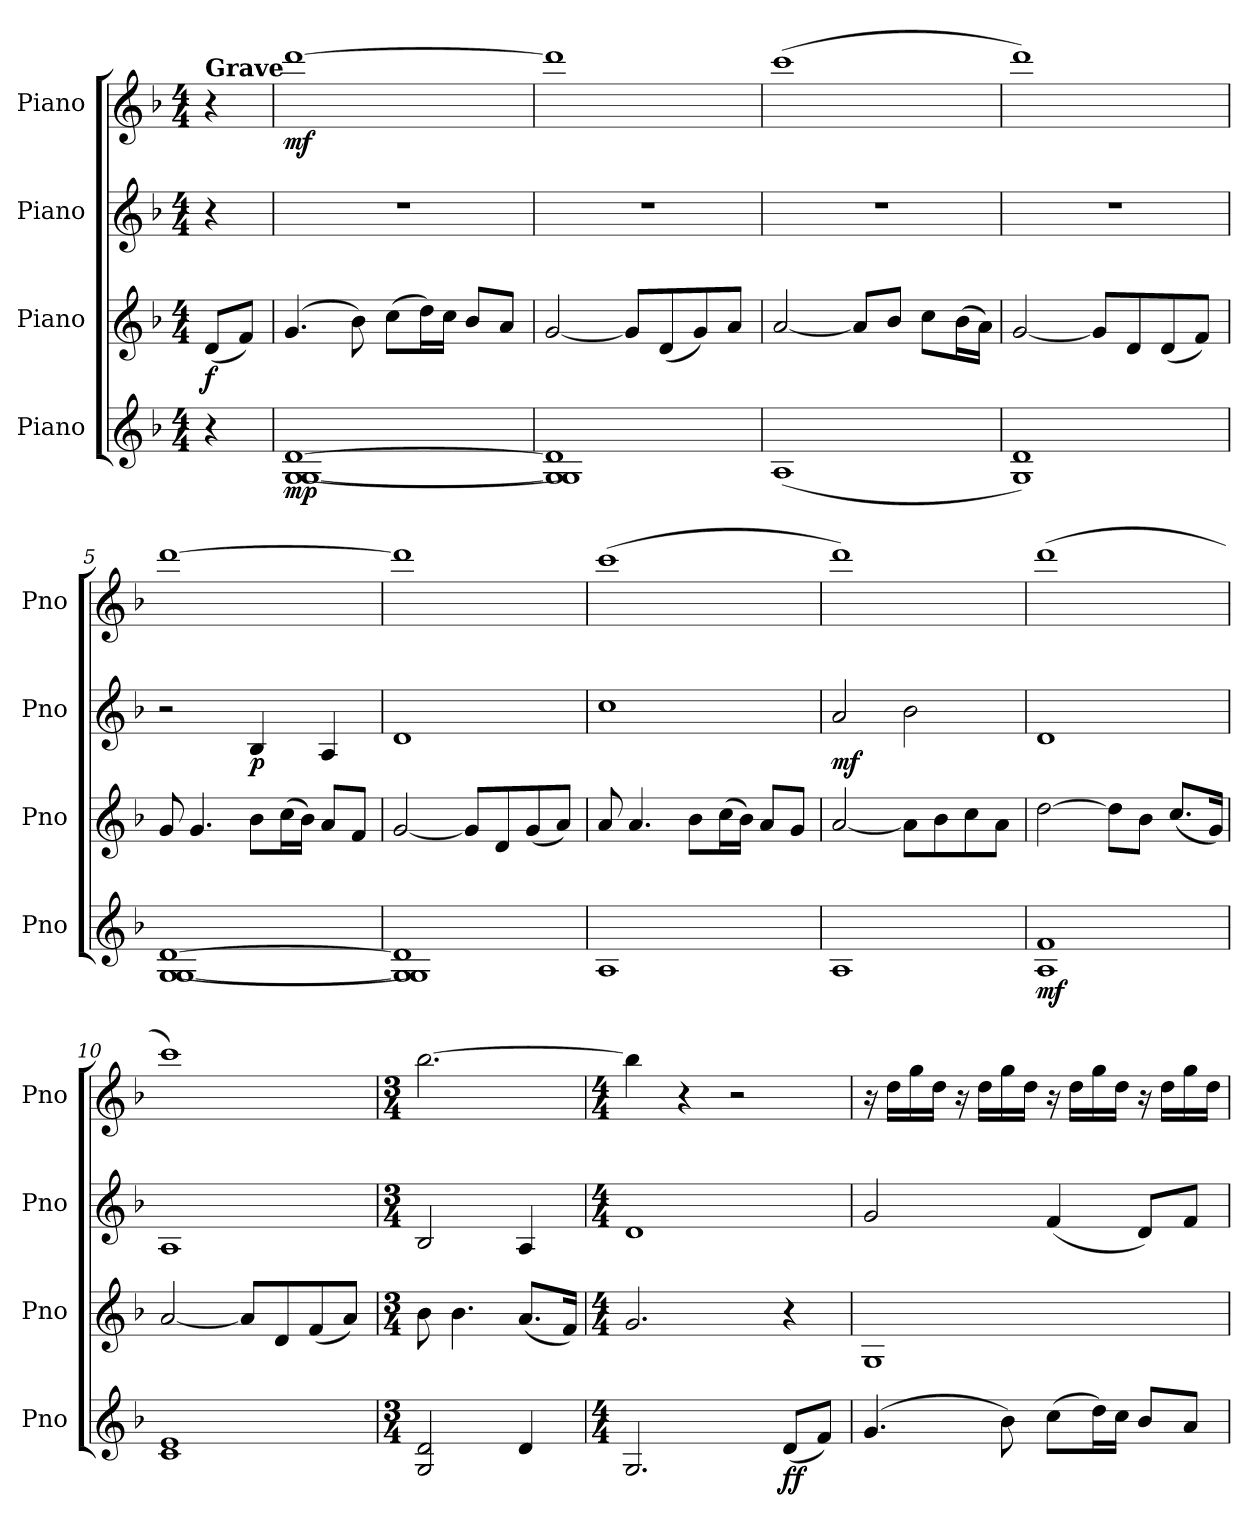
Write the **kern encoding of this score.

**kern	**dynam	**kern	**dynam	**kern	**dynam	**kern	**dynam
*part4	*part4	*part3	*part3	*part2	*part2	*part1	*part1
*staff4	*staff4	*staff3	*staff3	*staff2	*staff2	*staff1	*staff1
*I"Piano	*	*I"Piano	*	*I"Piano	*	*I"Piano	*
*I'Pno	*	*I'Pno	*	*I'Pno	*	*I'Pno	*
*clefG2	*	*clefG2	*	*clefG2	*	*clefG2	*
*k[b-]	*	*k[b-]	*	*k[b-]	*	*k[b-]	*
*M4/4	*	*M4/4	*	*M4/4	*	*M4/4	*
=	=	=	=	=	=	=	=
!	!	!	!	!	!	!LO:TX:a:B:t=Grave	!
!	!	!	!LO:DY:b	!	!	!	!
4r	.	(8d/L	f	4r	.	4r	.
.	.	8f/J)	.	.	.	.	.
=1	=1	=1	=1	=1	=1	=1	=1
!	!LO:DY:b	!	!	!	!	!	!LO:DY:b
[1G [1G [1d	mp	(4.g/	.	1r	.	[1ddd	mf
.	.	8b-\)	.	.	.	.	.
.	.	(8cc\L	.	.	.	.	.
.	.	16dd\L)	.	.	.	.	.
.	.	16cc\JJ	.	.	.	.	.
.	.	8b-/L	.	.	.	.	.
.	.	8a/J	.	.	.	.	.
=2	=2	=2	=2	=2	=2	=2	=2
1G] 1G] 1d]	.	[2g/	.	1r	.	1ddd]	.
.	.	8g/L]	.	.	.	.	.
.	.	(8d/	.	.	.	.	.
.	.	8g/)	.	.	.	.	.
.	.	8a/J	.	.	.	.	.
=3	=3	=3	=3	=3	=3	=3	=3
(1A	.	[2a/	.	1r	.	(1ccc	.
.	.	8a/L]	.	.	.	.	.
.	.	8b-/J	.	.	.	.	.
.	.	8cc\L	.	.	.	.	.
.	.	(16b-\L	.	.	.	.	.
.	.	16a\JJ)	.	.	.	.	.
=4	=4	=4	=4	=4	=4	=4	=4
1G 1d)	.	[2g/	.	1r	.	1ddd)	.
.	.	8g/L]	.	.	.	.	.
.	.	8d/	.	.	.	.	.
.	.	(8d/	.	.	.	.	.
.	.	8f/J)	.	.	.	.	.
=5	=5	=5	=5	=5	=5	=5	=5
[1G [1G [1d	.	8g/	.	2r	.	[1ddd	.
.	.	4.g/	.	.	.	.	.
!	!	!	!	!	!LO:DY:b	!	!
.	.	8b-\L	.	4B-/	p	.	.
.	.	(16cc\L	.	.	.	.	.
.	.	16b-\JJ)	.	.	.	.	.
.	.	8a/L	.	4A/	.	.	.
.	.	8f/J	.	.	.	.	.
=6	=6	=6	=6	=6	=6	=6	=6
1G] 1G] 1d]	.	[2g/	.	1d	.	1ddd]	.
.	.	8g/L]	.	.	.	.	.
.	.	8d/	.	.	.	.	.
.	.	(8g/	.	.	.	.	.
.	.	8a/J)	.	.	.	.	.
!!LO:LB:g=z
=7	=7	=7	=7	=7	=7	=7	=7
1A	.	8a/	.	1cc	.	(1ccc	.
.	.	4.a/	.	.	.	.	.
.	.	8b-\L	.	.	.	.	.
.	.	(16cc\L	.	.	.	.	.
.	.	16b-\JJ)	.	.	.	.	.
.	.	8a/L	.	.	.	.	.
.	.	8g/J	.	.	.	.	.
=8	=8	=8	=8	=8	=8	=8	=8
!	!	!	!	!	!LO:DY:b	!	!
1A	.	[2a/	.	2a/	mf	1ddd)	.
.	.	8a\L]	.	2b-\	.	.	.
.	.	8b-\	.	.	.	.	.
.	.	8cc\	.	.	.	.	.
.	.	8a\J	.	.	.	.	.
=9	=9	=9	=9	=9	=9	=9	=9
!	!LO:DY:b	!	!	!	!	!	!
1A 1f	mf	[2dd\	.	1d	.	(1ddd	.
.	.	8dd\L]	.	.	.	.	.
.	.	8b-\J	.	.	.	.	.
.	.	(8.cc/L	.	.	.	.	.
.	.	16g/Jk)	.	.	.	.	.
=10	=10	=10	=10	=10	=10	=10	=10
1c 1e	.	[2a/	.	1A	.	1ccc)	.
.	.	8a/L]	.	.	.	.	.
.	.	8d/	.	.	.	.	.
.	.	(8f/	.	.	.	.	.
.	.	8a/J)	.	.	.	.	.
=11	=11	=11	=11	=11	=11	=11	=11
*M3/4	*	*M3/4	*	*M3/4	*	*M3/4	*
2G/ 2d/	.	8b-\	.	2B-/	.	[2.bb-\	.
.	.	4.b-\	.	.	.	.	.
4d/	.	(8.a/L	.	4A/	.	.	.
.	.	16f/Jk)	.	.	.	.	.
=12	=12	=12	=12	=12	=12	=12	=12
*M4/4	*	*M4/4	*	*M4/4	*	*M4/4	*
2.G/	.	2.g/	.	1d	.	4bb-\]	.
.	.	.	.	.	.	4r	.
.	.	.	.	.	.	2r	.
!	!LO:DY:b	!	!	!	!	!	!
(8d/L	ff	4r	.	.	.	.	.
8f/J)	.	.	.	.	.	.	.
!!LO:LB:g=z
=13	=13	=13	=13	=13	=13	=13	=13
(4.g/	.	1G	.	2g/	.	16r	.
.	.	.	.	.	.	16dd\LL	.
.	.	.	.	.	.	16gg\	.
.	.	.	.	.	.	16dd\JJ	.
.	.	.	.	.	.	16r	.
.	.	.	.	.	.	16dd\LL	.
8b-\)	.	.	.	.	.	16gg\	.
.	.	.	.	.	.	16dd\JJ	.
(8cc\L	.	.	.	(4f/	.	16r	.
.	.	.	.	.	.	16dd\LL	.
16dd\L)	.	.	.	.	.	16gg\	.
16cc\JJ	.	.	.	.	.	16dd\JJ	.
8b-/L	.	.	.	8d/L)	.	16r	.
.	.	.	.	.	.	16dd\LL	.
8a/J	.	.	.	8f/J	.	16gg\	.
.	.	.	.	.	.	16dd\JJ	.
=	=	=	=	=	=	=	=
*-	*-	*-	*-	*-	*-	*-	*-
